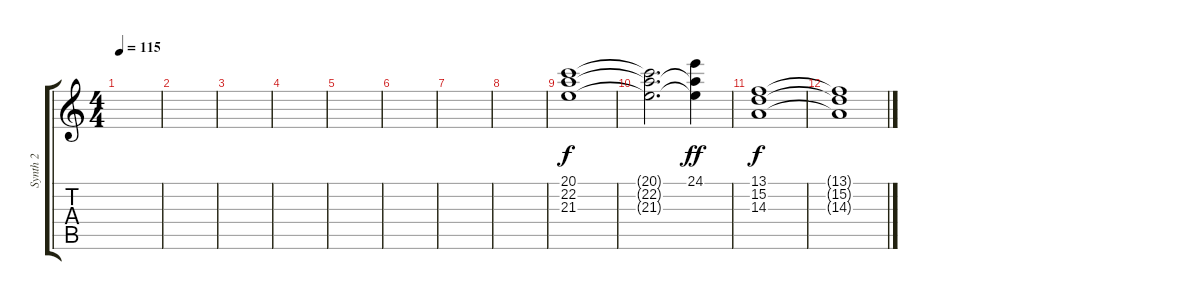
\track ("Synth 2" "Synth 2") {instrument recorder}
\staff {score tabs}
\tuning (E4 B3 G3 D3 A2 E2) {hide}
\ts (4 4)
\tempo 115
\clef g2
\ks c
|
|
|
|
|
|
|
|
(20.1 22.2 21.3).1 |
(20.1{t} 22.2{t} 21.3{t}).2{d} (24.1 22.2{t} 21.3{t}).4{dy ff} |
(13.1 15.2 14.3).1{dy f} |
(13.1{t} 15.2{t} 14.3{t}).1
